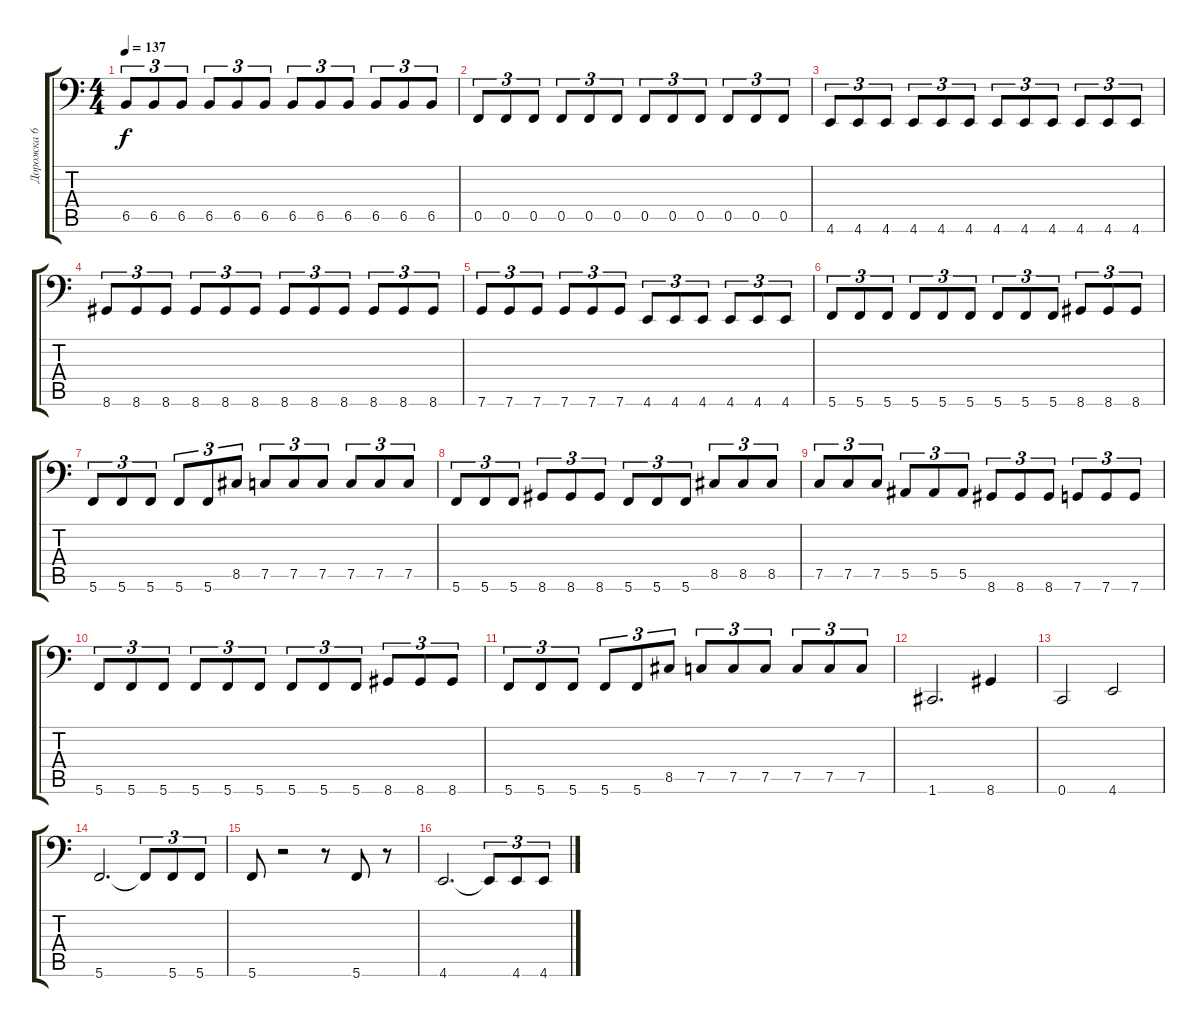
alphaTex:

\track ("Дорожка 6" "Дорожка 6") {instrument electricbassfinger}
\staff {score tabs}
\tuning (C3 G2 Eb2 Bb1 F1 C1) {hide}
\ts (4 4)
\tempo 137
\clef f4
\ks c
6.5.8{tu (3 2) dy f} 6.5.8{tu (3 2)} 6.5.8{tu (3 2)} 6.5.8{tu (3 2)} 6.5.8{tu (3 2)} 6.5.8{tu (3 2)} 6.5.8{tu (3 2)} 6.5.8{tu (3 2)} 6.5.8{tu (3 2)} 6.5.8{tu (3 2)} 6.5.8{tu (3 2)} 6.5.8{tu (3 2)} |
0.5.8{tu (3 2)} 0.5.8{tu (3 2)} 0.5.8{tu (3 2)} 0.5.8{tu (3 2)} 0.5.8{tu (3 2)} 0.5.8{tu (3 2)} 0.5.8{tu (3 2)} 0.5.8{tu (3 2)} 0.5.8{tu (3 2)} 0.5.8{tu (3 2)} 0.5.8{tu (3 2)} 0.5.8{tu (3 2)} |
4.6.8{tu (3 2)} 4.6.8{tu (3 2)} 4.6.8{tu (3 2)} 4.6.8{tu (3 2)} 4.6.8{tu (3 2)} 4.6.8{tu (3 2)} 4.6.8{tu (3 2)} 4.6.8{tu (3 2)} 4.6.8{tu (3 2)} 4.6.8{tu (3 2)} 4.6.8{tu (3 2)} 4.6.8{tu (3 2)} |
8.6.8{tu (3 2)} 8.6.8{tu (3 2)} 8.6.8{tu (3 2)} 8.6.8{tu (3 2)} 8.6.8{tu (3 2)} 8.6.8{tu (3 2)} 8.6.8{tu (3 2)} 8.6.8{tu (3 2)} 8.6.8{tu (3 2)} 8.6.8{tu (3 2)} 8.6.8{tu (3 2)} 8.6.8{tu (3 2)} |
7.6.8{tu (3 2)} 7.6.8{tu (3 2)} 7.6.8{tu (3 2)} 7.6.8{tu (3 2)} 7.6.8{tu (3 2)} 7.6.8{tu (3 2)} 4.6.8{tu (3 2)} 4.6.8{tu (3 2)} 4.6.8{tu (3 2)} 4.6.8{tu (3 2)} 4.6.8{tu (3 2)} 4.6.8{tu (3 2)} |
5.6.8{tu (3 2)} 5.6.8{tu (3 2)} 5.6.8{tu (3 2)} 5.6.8{tu (3 2)} 5.6.8{tu (3 2)} 5.6.8{tu (3 2)} 5.6.8{tu (3 2)} 5.6.8{tu (3 2)} 5.6.8{tu (3 2)} 8.6.8{tu (3 2)} 8.6.8{tu (3 2)} 8.6.8{tu (3 2)} |
5.6.8{tu (3 2)} 5.6.8{tu (3 2)} 5.6.8{tu (3 2)} 5.6.8{tu (3 2)} 5.6.8{tu (3 2)} 8.5.8{tu (3 2)} 7.5.8{tu (3 2)} 7.5.8{tu (3 2)} 7.5.8{tu (3 2)} 7.5.8{tu (3 2)} 7.5.8{tu (3 2)} 7.5.8{tu (3 2)} |
5.6.8{tu (3 2)} 5.6.8{tu (3 2)} 5.6.8{tu (3 2)} 8.6.8{tu (3 2)} 8.6.8{tu (3 2)} 8.6.8{tu (3 2)} 5.6.8{tu (3 2)} 5.6.8{tu (3 2)} 5.6.8{tu (3 2)} 8.5.8{tu (3 2)} 8.5.8{tu (3 2)} 8.5.8{tu (3 2)} |
7.5.8{tu (3 2)} 7.5.8{tu (3 2)} 7.5.8{tu (3 2)} 5.5.8{tu (3 2)} 5.5.8{tu (3 2)} 5.5.8{tu (3 2)} 8.6.8{tu (3 2)} 8.6.8{tu (3 2)} 8.6.8{tu (3 2)} 7.6.8{tu (3 2)} 7.6.8{tu (3 2)} 7.6.8{tu (3 2)} |
5.6.8{tu (3 2)} 5.6.8{tu (3 2)} 5.6.8{tu (3 2)} 5.6.8{tu (3 2)} 5.6.8{tu (3 2)} 5.6.8{tu (3 2)} 5.6.8{tu (3 2)} 5.6.8{tu (3 2)} 5.6.8{tu (3 2)} 8.6.8{tu (3 2)} 8.6.8{tu (3 2)} 8.6.8{tu (3 2)} |
5.6.8{tu (3 2)} 5.6.8{tu (3 2)} 5.6.8{tu (3 2)} 5.6.8{tu (3 2)} 5.6.8{tu (3 2)} 8.5.8{tu (3 2)} 7.5.8{tu (3 2)} 7.5.8{tu (3 2)} 7.5.8{tu (3 2)} 7.5.8{tu (3 2)} 7.5.8{tu (3 2)} 7.5.8{tu (3 2)} |
1.6.2{d} 8.6.4 |
0.6.2 4.6.2 |
5.6.2{d} 5.6{t}.8{tu (3 2)} 5.6.8{tu (3 2)} 5.6.8{tu (3 2)} |
5.6.8 r.2 r.8 5.6.8 r.8 |
4.6.2{d} 4.6{t}.8{tu (3 2)} 4.6.8{tu (3 2)} 4.6.8{tu (3 2)}
